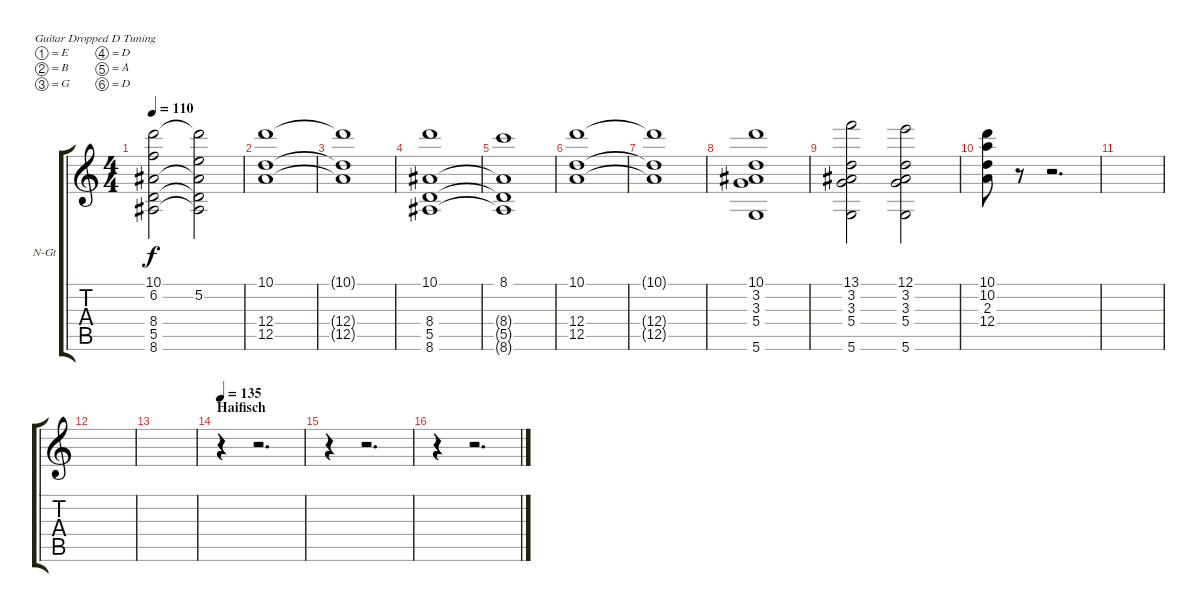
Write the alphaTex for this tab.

\bracketExtendMode groupsimilarinstruments
\firstSystemTrackNameOrientation horizontal
\otherSystemsTrackNameOrientation horizontal
\track ("Keyboard (Christian)" "N-Gt") {instrument acousticguitarnylon}
\staff {score tabs}
\tuning (E4 B3 G3 D3 A2 D2)
\ts (4 4)
\tempo 110
\clef g2
\ks c
(10.1{t} 6.2 8.4{t} 5.5{t} 8.6{t}).2{dy f} (10.1{t} 5.2 8.4{t} 5.5{t} 8.6{t}).2 |
(10.1 12.4 12.5).1 |
(10.1{t} 12.4{t} 12.5{t}).1 |
(10.1 8.4 5.5 8.6).1 |
(8.1 8.4{t} 5.5{t} 8.6{t}).1 |
(10.1 12.4 12.5).1 |
(10.1{t} 12.4{t} 12.5{t}).1 |
(10.1 3.2 3.3 5.4 5.6).1 |
(13.1 3.2 3.3 5.4 5.6).2 (12.1 3.2 3.3 5.4 5.6).2 |
(10.1 10.2 2.3 12.4).8 r.8 r.2{d} |
|
|
|
\section ("" "Haifisch")
\tempo 135
r.4 r.2{d} |
r.4 r.2{d} |
r.4 r.2{d}
